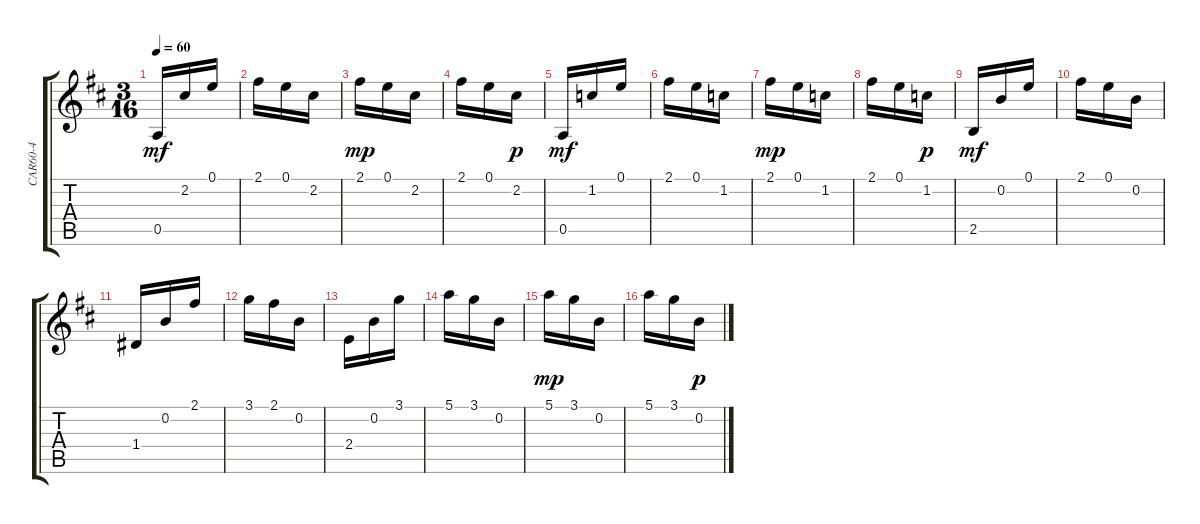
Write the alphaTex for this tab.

\track ("CAR60-4             " "CAR60-4   ") {instrument acousticguitarnylon}
\staff {score tabs}
\tuning (E4 B3 G3 D3 A2 E2) {hide}
\ts (3 16)
\tempo 60
\clef g2
\ks d
0.5.16{dy mf} 2.2.16 0.1.16 |
2.1.16 0.1.16 2.2.16 |
2.1.16{dy mp} 0.1.16 2.2.16 |
2.1.16 0.1.16 2.2.16{dy p} |
0.5.16{dy mf} 1.2.16 0.1.16 |
2.1.16 0.1.16 1.2.16 |
2.1.16{dy mp} 0.1.16 1.2.16 |
2.1.16 0.1.16 1.2.16{dy p} |
2.5.16{dy mf} 0.2.16 0.1.16 |
2.1.16 0.1.16 0.2.16 |
1.4.16 0.2.16 2.1.16 |
3.1.16 2.1.16 0.2.16 |
2.4.16 0.2.16 3.1.16 |
5.1.16 3.1.16 0.2.16 |
5.1.16{dy mp} 3.1.16 0.2.16 |
5.1.16 3.1.16 0.2.16{dy p}
